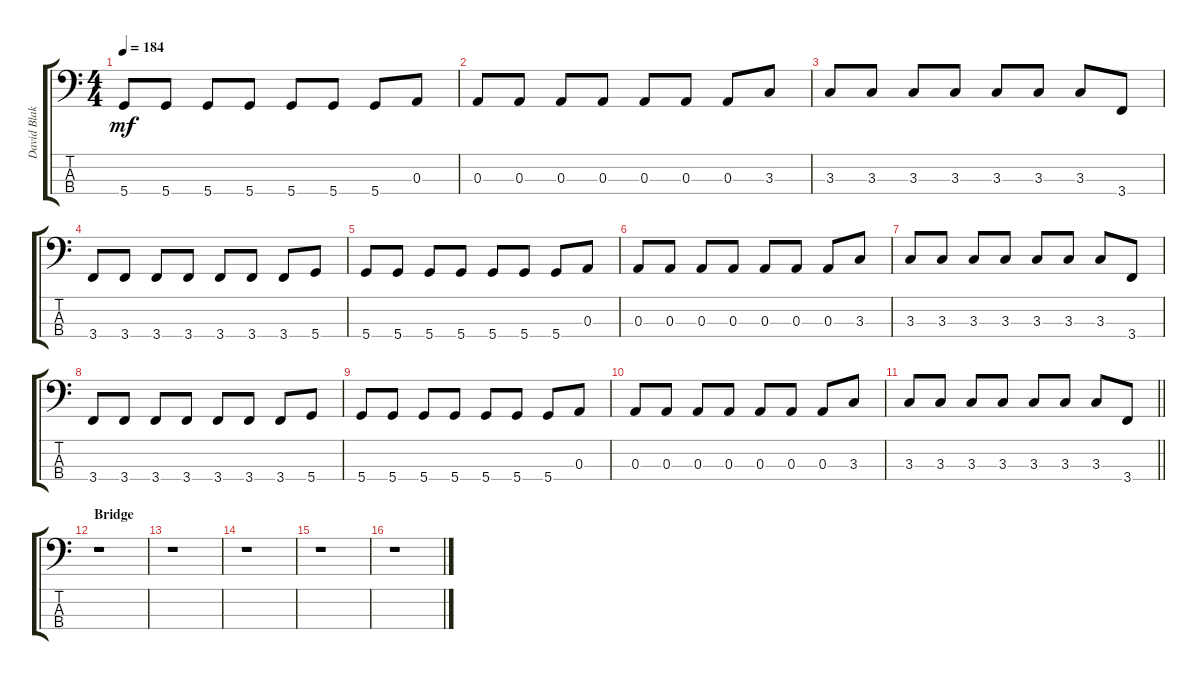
\track ("David Blake-Dickson (Bass)" "David Blak") {instrument electricbasspick}
\staff {score tabs}
\tuning (G2 D2 A1 D1) {hide}
\ts (4 4)
\tempo 184
\clef f4
\ks c
5.4.8{dy mf} 5.4.8 5.4.8 5.4.8 5.4.8 5.4.8 5.4.8 0.3.8 |
0.3.8 0.3.8 0.3.8 0.3.8 0.3.8 0.3.8 0.3.8 3.3.8 |
3.3.8 3.3.8 3.3.8 3.3.8 3.3.8 3.3.8 3.3.8 3.4.8 |
3.4.8 3.4.8 3.4.8 3.4.8 3.4.8 3.4.8 3.4.8 5.4.8 |
5.4.8 5.4.8 5.4.8 5.4.8 5.4.8 5.4.8 5.4.8 0.3.8 |
0.3.8 0.3.8 0.3.8 0.3.8 0.3.8 0.3.8 0.3.8 3.3.8 |
3.3.8 3.3.8 3.3.8 3.3.8 3.3.8 3.3.8 3.3.8 3.4.8 |
3.4.8 3.4.8 3.4.8 3.4.8 3.4.8 3.4.8 3.4.8 5.4.8 |
5.4.8 5.4.8 5.4.8 5.4.8 5.4.8 5.4.8 5.4.8 0.3.8 |
0.3.8 0.3.8 0.3.8 0.3.8 0.3.8 0.3.8 0.3.8 3.3.8 |
\barLineRight lightlight
3.3.8 3.3.8 3.3.8 3.3.8 3.3.8 3.3.8 3.3.8 3.4.8 |
\section ("" "Bridge")
r.1 |
r.1 |
r.1 |
r.1 |
r.1
